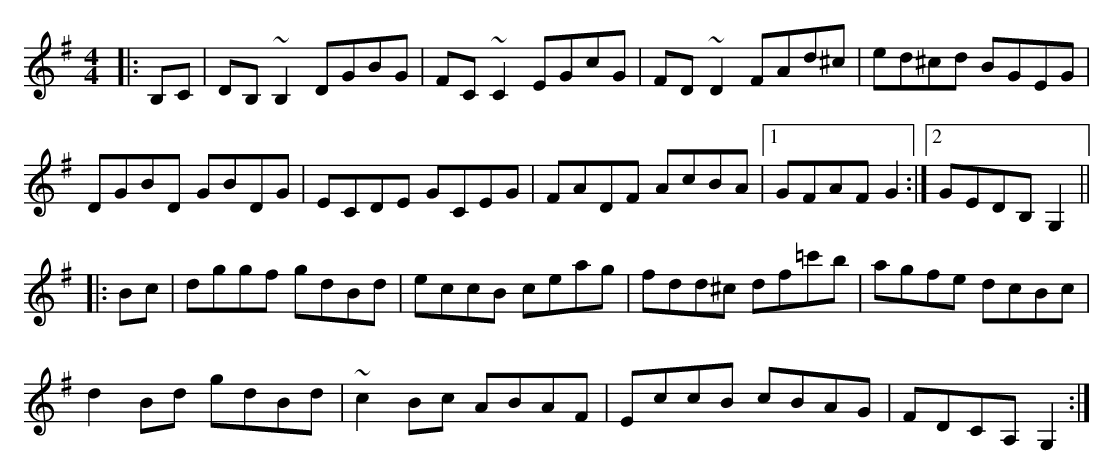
X:1
M:4/4
K:G
|:B,C|DB, ~B,2 DGBG|FC ~C2 EGcG|FD ~D2 FAd^c|ed^cd BGEG|
DGBD GBDG|ECDE GCEG|FADF AcBA|1 GFAF G2:|2 GEDB, G,2||
|:Bc|dggf gdBd|eccB ceag|fdd^c df=c'b|agfe dcBc|
d2 Bd gdBd|~c2 Bc ABAF|EccB cBAG|FDCA, G,2:|
